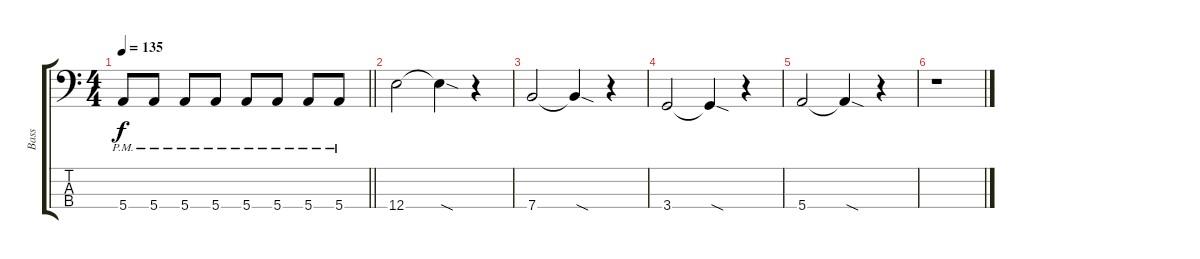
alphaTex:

\track ("Bass" "Bass") {instrument slapbass2}
\staff {score tabs}
\tuning (G2 D2 A1 E1) {hide}
\ts (4 4)
\tempo 135
\clef f4
\barLineRight lightlight
\ks c
5.4{pm}.8{dy f} 5.4{pm}.8 5.4{pm}.8 5.4{pm}.8 5.4{pm}.8 5.4{pm}.8 5.4{pm}.8 5.4{pm}.8 |
12.4.2 12.4{sod t}.4 r.4 |
7.4.2 7.4{sod t}.4 r.4 |
3.4.2 3.4{sod t}.4 r.4 |
5.4.2 5.4{sod t}.4 r.4 |
r.1
